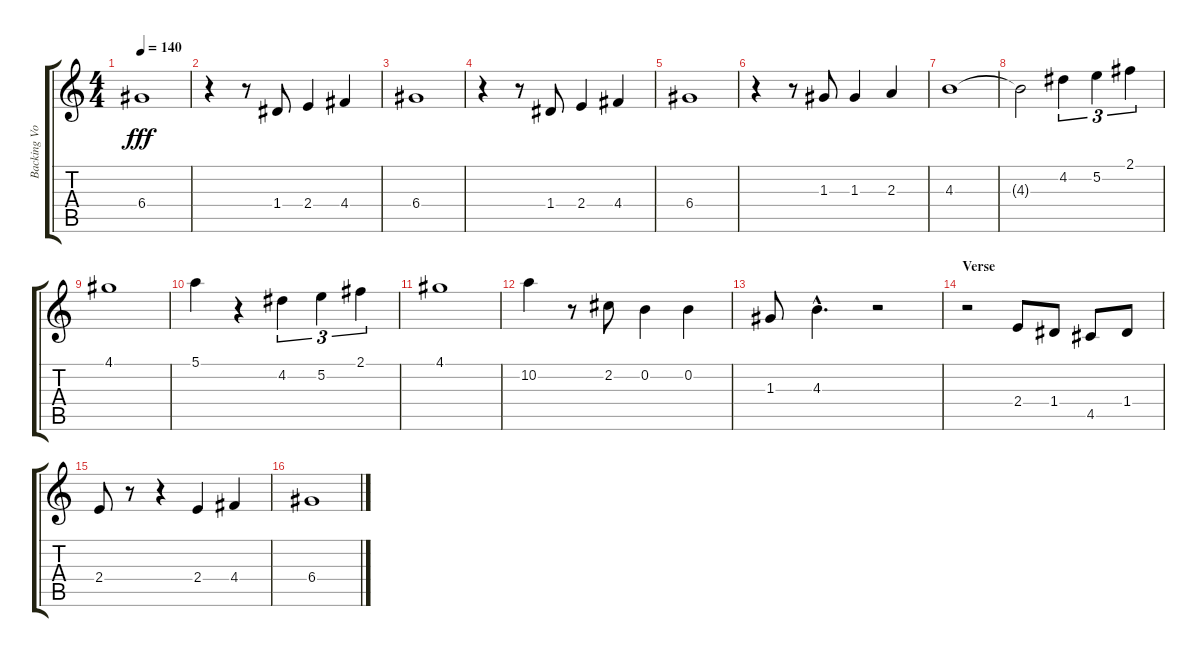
\track ("Backing Vocals" "Backing Vo") {instrument acousticguitarnylon}
\staff {score tabs}
\tuning (E4 B3 G3 D3 A2 E2) {hide}
\ts (4 4)
\tempo 140
\clef g2
\ks c
6.4.1{dy fff} |
r.4 r.8 1.4.8 2.4.4 4.4.4 |
6.4.1 |
r.4 r.8 1.4.8 2.4.4 4.4.4 |
6.4.1 |
r.4 r.8 1.3.8 1.3.4 2.3.4 |
4.3.1 |
4.3{t}.2 4.2.4{tu (3 2)} 5.2.4{tu (3 2)} 2.1.4{tu (3 2)} |
4.1.1 |
5.1.4 r.4 4.2.4{tu (3 2)} 5.2.4{tu (3 2)} 2.1.4{tu (3 2)} |
4.1.1 |
10.2.4 r.8 2.2.8 0.2.4 0.2.4 |
1.3.8 4.3{hac}.4{d} r.2 |
\section ("" "Verse")
r.2 2.4.8 1.4.8 4.5.8 1.4.8 |
2.4.8 r.8 r.4 2.4.4 4.4.4 |
6.4.1
